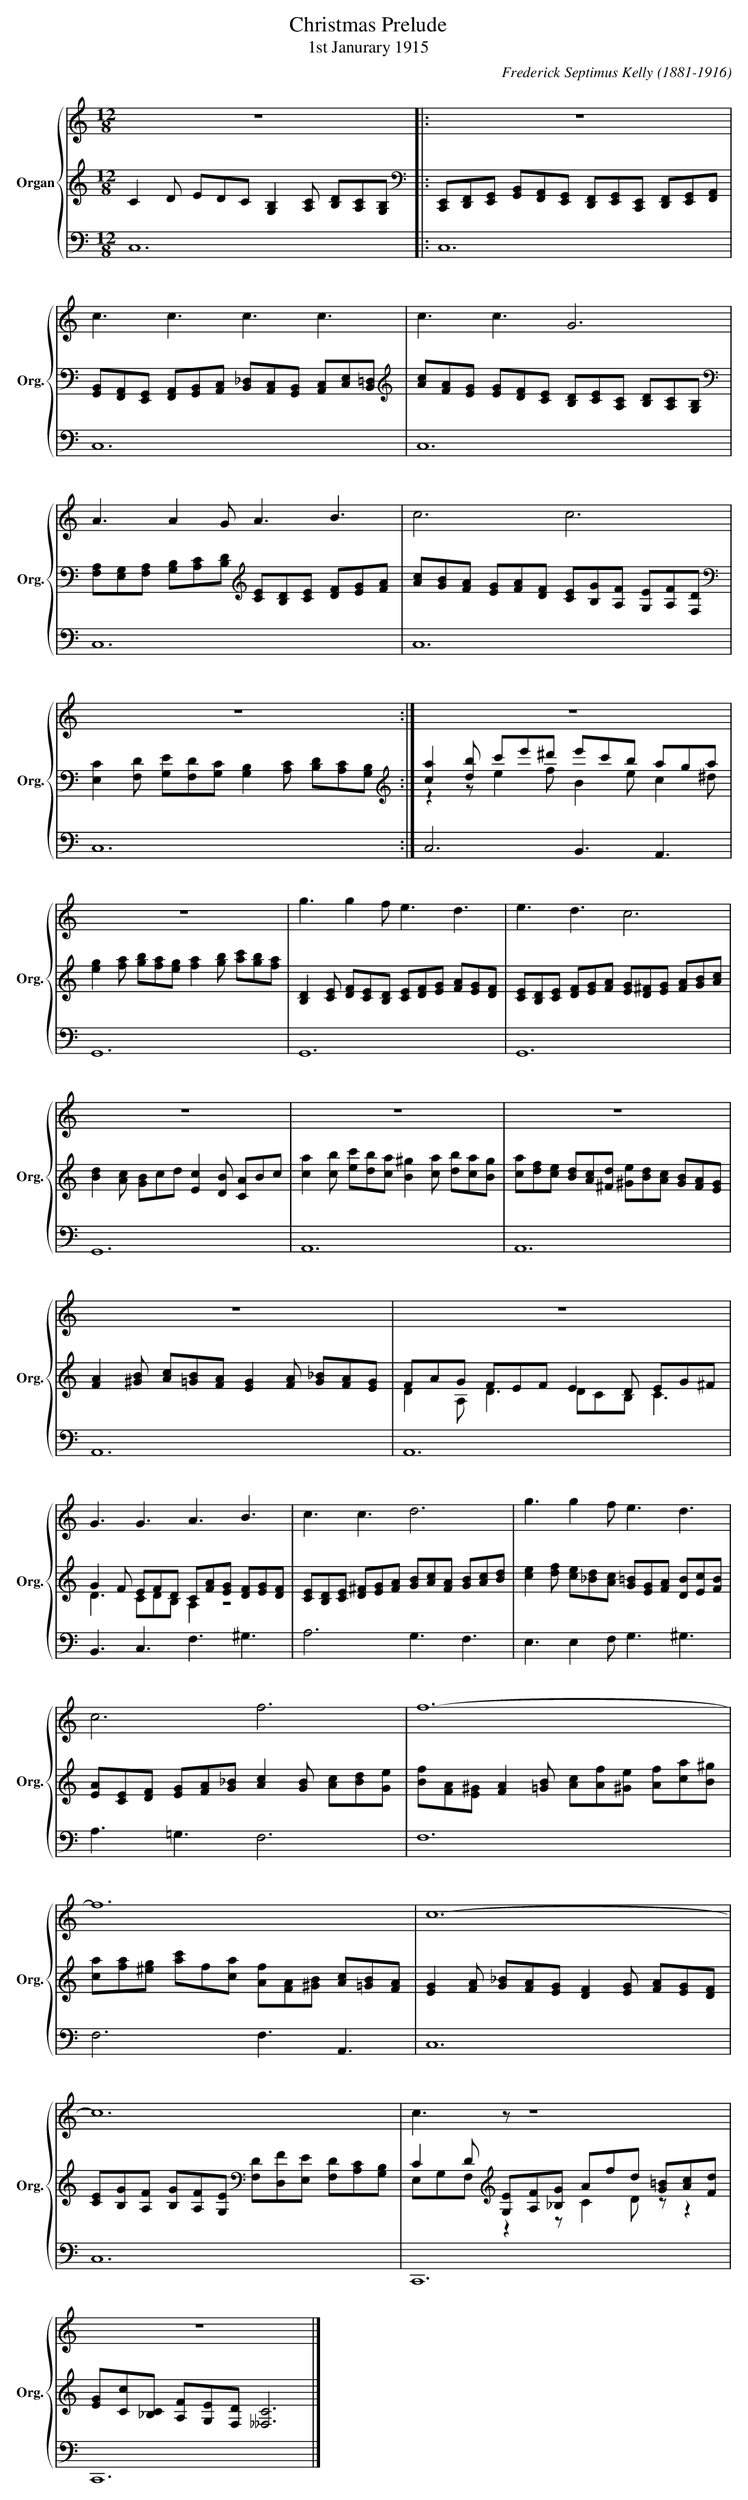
X:1
T:Christmas Prelude
T:1st Janurary 1915
C:Frederick Septimus Kelly (1881-1916)
%%score { 1 | ( 2 3 ) | 4 }
L:1/8
M:12/8
K:C
V:1 treble nm="Organ" snm="Org."
V:2 treble
V:3 treble
V:4 bass
V:1
z12 |: z12 |$ c3 c3 c3 c3 | c3 c3 G6 |$ A3 A2 G A3 B3 | c6 c6 |$ z12 :| z12 |$ z12 |
g3 g2 f e3 d3 | e3 d3 c6 |$ z12 | z12 | z12 |$ z12 | z12 |$ G3 G3 A3 B3 | c3 c3 d6 |
g3 g2 f e3 d3 |$ c6 f6 | f12- |$ f12 | c12- |$ c12 | c3 z z8 |$ z12 |]
V:2
C2 D EDC [G,B,]2 [A,C] [B,D][A,C][G,B,] |:
[K:bass] [C,,E,,][D,,F,,][E,,G,,] [G,,B,,][F,,A,,][E,,G,,] [D,,F,,][E,,G,,][C,,E,,] [D,,F,,][E,,G,,][F,,A,,] |$
[G,,B,,][F,,A,,][E,,G,,] [F,,A,,][G,,B,,][A,,C,] [B,,_D,][A,,C,][G,,B,,] [A,,C,][C,E,][B,,=D,] |
[K:treble] [Ac][FA][EG] [EG][DF][CE] [B,D][CE][A,C] [B,D][A,C][G,B,] |$
[K:bass] [F,A,][E,G,][F,A,] [G,B,][A,C][B,D][K:treble] [CE][B,D][CE] [DF][EG][FA] |
[Ac][GB][FA] [EG][FA][DF] [CE][B,G][A,F] [G,E][A,F][F,D] |$
[K:bass] [E,C]2 [F,D] [G,E][F,D][G,C] [G,B,]2 [A,C] [B,D][A,C][G,B,] :|
[K:treble] [ca]2 [db] c'e'^d' e'c'b aga |$ [eg]2 [fa] [gb][fa][eg] [fa]2 [gb] [ac'][gb][fa] |
[B,D]2 [CE] [DF][CE][B,D] [CE][DF][EG] [FA][EG][DF] |
[CE][B,D][CE] [DF][EG][FA] [EG][D^F][EG] [FA][GB][Ac] |$ [Bd]2 [Ac] [GB]cd [Ec]2 [DB] [CA]Bc |
[ca]2 [cb] [ec'][db][ca] [B^g]2 [ca] [db][ca][Bg] |
[ca][df][ce] [Bd][Ac][^Fd] [^Ge][Bd][Ac] [GB][FA][EG] |$
[FA]2 [^GB] [Ac][=GB][FA] [EG]2 [FA] [G_B][FA][EG] | FAG FEF E2 D EG^F |$
G2 F EFD C[FA][EG] [DF][EG][DF] | [CE][B,D][CE] [D^F][EG][FA] [GB][Ac][FA] [GB][Ac][Bd] |
[ce]2 [df] [ce][_Bd][Ac] [G=B][EG][FA] [DB][Ec][FB] |$
[EA][CE][DF] [EG][FA][G_B] [Ac]2 [GB] [Ac][Bd][Ge] |
[Bf][FA][E^G] [FA]2 [=GB] [Ac][Af][^Ge] [Af][ca][B^g] |$
[ca][fa][^eg] [ac']f[ca] [Af][FA][^GB] [Ac][=GB][FA] |
[EG]2 [FA] [G_B][FA][EG] [DF]2 [EG] [FA][EG][DF] |$
[CE][B,G][A,F] [B,G][A,F][G,E][K:bass] [F,D][D,F][E,E] [F,D][A,C][G,B,] |
C2 D[K:treble] [G,E][A,F][_B,G] Afd [G=B][Ac][Fd] |$ [EG][Cc][_B,C] [A,F][G,E][F,D] [__F,C]6 |]
V:3
x12 |:[K:bass] x12 |$ x12 |[K:treble] x12 |$[K:bass] x6[K:treble] x6 | x12 |$[K:bass] x12 :|
[K:treble] z2 z e2 f B2 e c2 ^d |$ x12 | x12 | x12 |$ x12 | x12 | x12 |$ x12 | D2 A, D3 DCB, C3 |$
D3 CDB, A,2 z4 | x12 | x12 |$ x12 | x12 |$ x12 | x12 |$ x6[K:bass] x6 |
E,G,F,[K:treble] z2 z C2 D z z2 |$ x12 |]
V:4
C,12 |: C,12 |$ C,12 | C,12 |$ C,12 | C,12 |$ C,12 :| C,6 B,,3 A,,3 |$ G,,12 | G,,12 | G,,12 |$
G,,12 | A,,12 | A,,12 |$ A,,12 | A,,12 |$ B,,3 C,3 F,3 ^G,3 | A,6 G,3 F,3 | E,3 E,2 F, G,3 ^G,3 |$
A,3 =G,3 F,6 | F,12 |$ F,6 F,3 A,,3 | C,12 |$ C,12 | C,,12 |$ C,,12 |]
